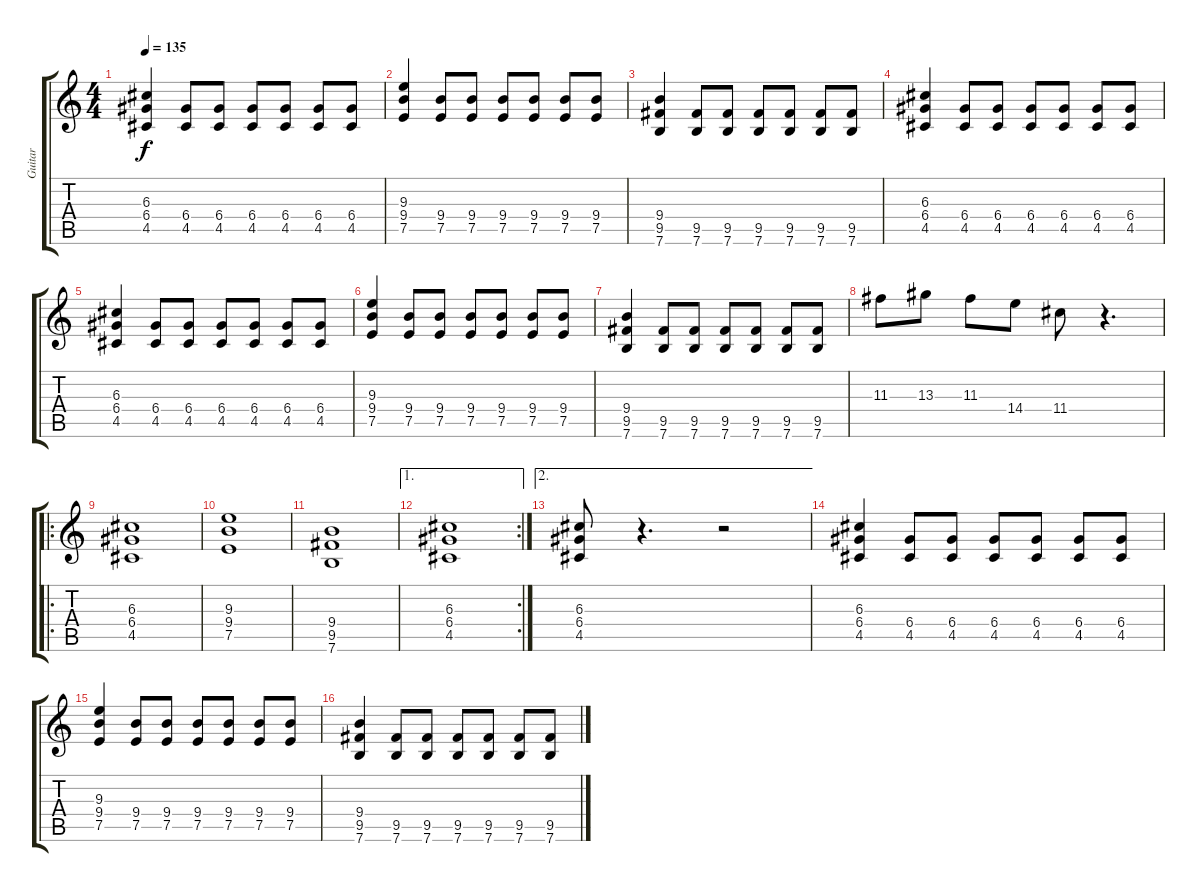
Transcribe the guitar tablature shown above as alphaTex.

\track ("Guitar" "Guitar") {instrument distortionguitar}
\staff {score tabs}
\tuning (E4 B3 G3 D3 A2 E2) {hide}
\ts (4 4)
\tempo 135
\clef g2
\ks c
(6.3 6.4 4.5).4{dy f} (6.4 4.5).8 (6.4 4.5).8 (6.4 4.5).8 (6.4 4.5).8 (6.4 4.5).8 (6.4 4.5).8 |
(9.3 9.4 7.5).4 (9.4 7.5).8 (9.4 7.5).8 (9.4 7.5).8 (9.4 7.5).8 (9.4 7.5).8 (9.4 7.5).8 |
(9.4 9.5 7.6).4 (9.5 7.6).8 (9.5 7.6).8 (9.5 7.6).8 (9.5 7.6).8 (9.5 7.6).8 (9.5 7.6).8 |
(6.3 6.4 4.5).4 (6.4 4.5).8 (6.4 4.5).8 (6.4 4.5).8 (6.4 4.5).8 (6.4 4.5).8 (6.4 4.5).8 |
(6.3 6.4 4.5).4 (6.4 4.5).8 (6.4 4.5).8 (6.4 4.5).8 (6.4 4.5).8 (6.4 4.5).8 (6.4 4.5).8 |
(9.3 9.4 7.5).4 (9.4 7.5).8 (9.4 7.5).8 (9.4 7.5).8 (9.4 7.5).8 (9.4 7.5).8 (9.4 7.5).8 |
(9.4 9.5 7.6).4 (9.5 7.6).8 (9.5 7.6).8 (9.5 7.6).8 (9.5 7.6).8 (9.5 7.6).8 (9.5 7.6).8 |
11.3.8{instrument electricguitarclean} 13.3.8 11.3.8 14.4.8 11.4.8 r.4{d} |
\ro
(6.3 6.4 4.5).1{instrument distortionguitar} |
(9.3 9.4 7.5).1 |
(9.4 9.5 7.6).1 |
\ae 1
\rc 2
(6.3 6.4 4.5).1 |
\ae 2
(6.3 6.4 4.5).8 r.4{d} r.2 |
(6.3 6.4 4.5).4 (6.4 4.5).8 (6.4 4.5).8 (6.4 4.5).8 (6.4 4.5).8 (6.4 4.5).8 (6.4 4.5).8 |
(9.3 9.4 7.5).4 (9.4 7.5).8 (9.4 7.5).8 (9.4 7.5).8 (9.4 7.5).8 (9.4 7.5).8 (9.4 7.5).8 |
(9.4 9.5 7.6).4 (9.5 7.6).8 (9.5 7.6).8 (9.5 7.6).8 (9.5 7.6).8 (9.5 7.6).8 (9.5 7.6).8
